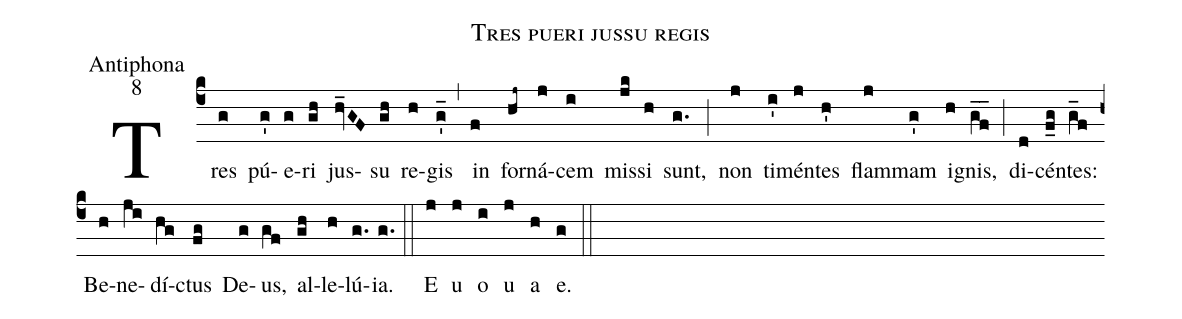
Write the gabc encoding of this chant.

name:Tres pueri jussu regis;
office-part:Antiphona;
mode:8;
%%
(c4) Tres(g) pú(g')e(g)ri(gh) jus(hv_GF)su(gh) re(h)gis(g'_) (,) in(f) for(hj~)ná(j)cem(i) mis(jk)si(h) sunt,(g.) (;) non(j) ti(i')mén(j)tes(h') flam(j)mam(g') i(h)gnis,(gf__) (;) di(d)cén(f_g)tes:(g_f) Be(h)ne(ji)dí(hg)ctus(fg) De(g)us,(gf) al(gh)le(h)lú(g.)ia.(g.) (::) E(j) u(j) o(i) u(j) a(h) e.(g) (::)
